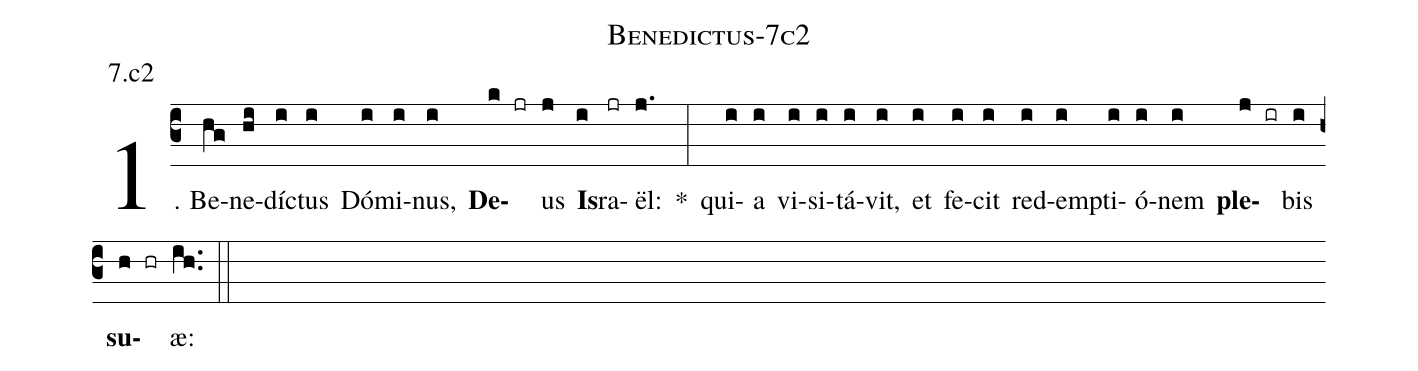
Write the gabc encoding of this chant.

name: Benedictus-7c2;
annotation: 7.c2;
%%
(c3)1. Be(hg)ne(hi)díc(i)tus(i) Dó(i)mi(i)nus,(i) <b>De</b>(k jr)us(j) <b>Is</b>(i)ra(jr)ël:(j.) *(:) qui(i)a(i) vi(i)si(i)tá(i)vit,(i) et(i) fe(i)cit(i) red(i)emp(i)ti(i)ó(i)nem(i) <b>ple</b>(j ir)bis(i) <b>su</b>(h hr)æ:(ih..) (::)
